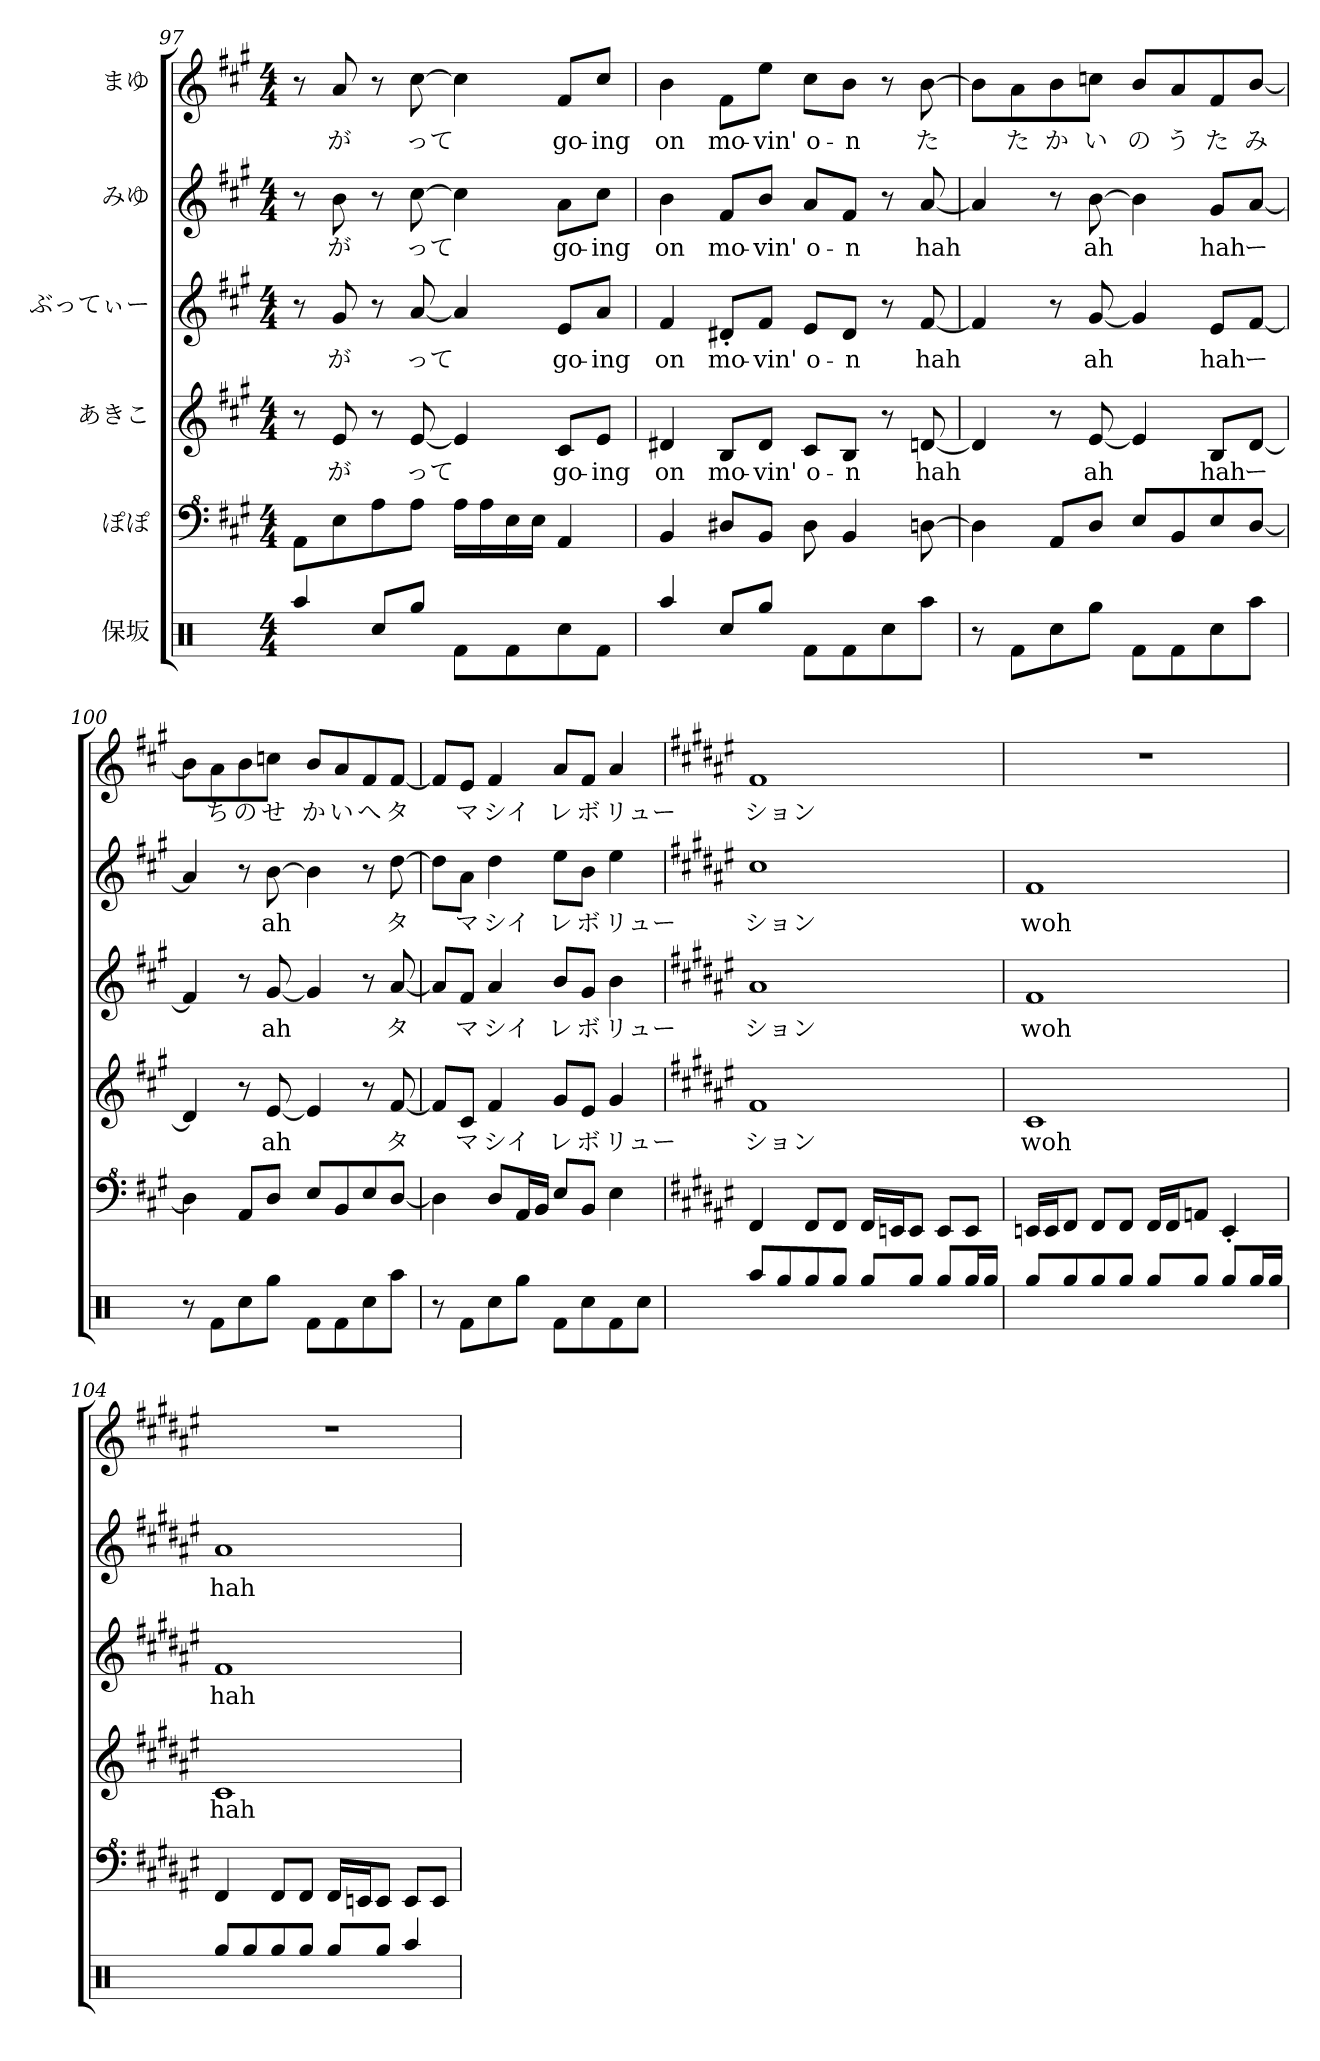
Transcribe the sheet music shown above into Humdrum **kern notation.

**kern	**kern	**kern	**text	**kern	**text	**kern	**text	**kern	**text
*part6	*part5	*part4	*part4	*part3	*part3	*part2	*part2	*part1	*part1
*staff6	*staff5	*staff4	*staff4	*staff3	*staff3	*staff2	*staff2	*staff1	*staff1
*I"保坂	*I"ぽぽ	*I"あきこ	*	*I"ぶってぃー	*	*I"みゆ	*	*I"まゆ	*
*clefX	*clefF^4	*clefG2	*	*clefG2	*	*clefG2	*	*clefG2	*
*k[]	*k[f#c#g#]	*k[f#c#g#]	*	*k[f#c#g#]	*	*k[f#c#g#]	*	*k[f#c#g#]	*
*M4/4	*M4/4	*M4/4	*	*M4/4	*	*M4/4	*	*M4/4	*
=97	=97	=97	=97	=97	=97	=97	=97	=97	=97
4Raa/	8AL	8r	.	8r	.	8r	.	8r	.
.	8e	8e	が	8g#	が	8b	が	8a	が
8Rcc/L	8a	8r	.	8r	.	8r	.	8r	.
8Rgg/J	8aJ	[8e	って	[8a	って	[8cc#	って	[8cc#	って
8Rf\L	16aLL	4e]	.	4a]	.	4cc#]	.	4cc#]	.
.	16a	.	.	.	.	.	.	.	.
8Rf\	16e	.	.	.	.	.	.	.	.
.	16eJJ	.	.	.	.	.	.	.	.
8Rcc\	4A	8c#L	go-	8eL	go-	8aL	go-	8f#L	go-
8Rf\J	.	8eJ	-ing	8aJ	-ing	8cc#J	-ing	8cc#J	-ing
=98	=98	=98	=98	=98	=98	=98	=98	=98	=98
4Raa/	4B	4d#X	on	4f#	on	4b	on	4b	on
8Rcc/L	8d#XL	8BL	mo-	8d#X'L	mo-	8f#L	mo-	8f#L	mo-
8Rgg/J	8BJ	8d#J	-vin'	8f#J	-vin'	8bJ	-vin'	8eeJ	-vin'
8Rf\L	8d#	8c#L	o-	8eL	o-	8aL	o-	8cc#L	o-
8Rf\	4B	8BJ	-n	8d#J	-n	8f#J	-n	8bJ	-n
8Rcc\	.	8r	.	8r	.	8r	.	8r	.
8Raa\J	[8dn	[8dn	hah	[8f#	hah	[8a	hah	[8b	た
=99	=99	=99	=99	=99	=99	=99	=99	=99	=99
8r	4d]	4d]	.	4f#]	.	4a]	.	8bL]	.
8Rf\L	.	.	.	.	.	.	.	8a	た
8Rcc\	8AL	8r	.	8r	.	8r	.	8b	か
8Rgg\J	8dJ	[8e	ah	[8g#	ah	[8b	ah	8ccnJ	い
8Rf\L	8eL	4e]	.	4g#]	.	4b]	.	8bL	の
8Rf\	8B	.	.	.	.	.	.	8a	う
8Rcc\	8e	8BL	hah	8eL	hah	8g#L	hah	8f#	た
8Raa\J	[8dJ	[8dJ	ー	[8f#J	ー	[8aJ	ー	[8bJ	み
=100	=100	=100	=100	=100	=100	=100	=100	=100	=100
8r	4d]	4d]	.	4f#]	.	4a]	.	8bL]	.
8Rf\L	.	.	.	.	.	.	.	8a	ち
8Rcc\	8AL	8r	.	8r	.	8r	.	8b	の
8Rgg\J	8dJ	[8e	ah	[8g#	ah	[8b	ah	8ccnJ	せ
8Rf\L	8eL	4e]	.	4g#]	.	4b]	.	8bL	か
8Rf\	8B	.	.	.	.	.	.	8a	い
8Rcc\	8e	8r	.	8r	.	8r	.	8f#	へ
8Raa\J	[8dJ	[8f#	タ	[8a	タ	[8dd	タ	[8f#J	タ
=101	=101	=101	=101	=101	=101	=101	=101	=101	=101
8r	4d]	8f#L]	.	8aL]	.	8ddL]	.	8f#L]	.
8Rf\L	.	8c#J	マ	8f#J	マ	8aJ	マ	8eJ	マ
8Rcc\	8dL	4f#	シイ	4a	シイ	4dd	シイ	4f#	シイ
8Rgg\J	16AL	.	.	.	.	.	.	.	.
.	16BJJ	.	.	.	.	.	.	.	.
8Rf\L	8eL	8g#L	レ	8bL	レ	8eeL	レ	8aL	レ
8Rcc\	8BJ	8eJ	ボ	8g#J	ボ	8bJ	ボ	8f#J	ボ
8Rf\	4e	4g#	リュー	4b	リュー	4ee	リュー	4a	リュー
8Rcc\J	.	.	.	.	.	.	.	.	.
=102	=102	=102	=102	=102	=102	=102	=102	=102	=102
*	*k[f#c#g#d#a#e#]	*k[f#c#g#d#a#e#]	*	*k[f#c#g#d#a#e#]	*	*k[f#c#g#d#a#e#]	*	*k[f#c#g#d#a#e#]	*
8Raa/L	4F#	1f#	ション	1a#	ション	1cc#	ション	1f#	ション
8Rgg/	.	.	.	.	.	.	.	.	.
8Rgg/	8F#L	.	.	.	.	.	.	.	.
8Rgg/J	8F#J	.	.	.	.	.	.	.	.
8Rgg/L	16F#LL	.	.	.	.	.	.	.	.
.	16EnJ	.	.	.	.	.	.	.	.
8Rgg/J	8EJ	.	.	.	.	.	.	.	.
8Rgg/L	8EL	.	.	.	.	.	.	.	.
16Rgg/L	8EJ	.	.	.	.	.	.	.	.
16Rgg/JJ	.	.	.	.	.	.	.	.	.
=103	=103	=103	=103	=103	=103	=103	=103	=103	=103
8Rgg/L	16EnLL	1c#	woh	1f#	woh	1f#	woh	1r	.
.	16EJ	.	.	.	.	.	.	.	.
8Rgg/	8F#J	.	.	.	.	.	.	.	.
8Rgg/	8F#L	.	.	.	.	.	.	.	.
8Rgg/J	8F#J	.	.	.	.	.	.	.	.
8Rgg/L	16F#LL	.	.	.	.	.	.	.	.
.	16F#J	.	.	.	.	.	.	.	.
8Rgg/J	8AnJ	.	.	.	.	.	.	.	.
8Rgg/L	4E'	.	.	.	.	.	.	.	.
16Rgg/L	.	.	.	.	.	.	.	.	.
16Rgg/JJ	.	.	.	.	.	.	.	.	.
=104	=104	=104	=104	=104	=104	=104	=104	=104	=104
8Rgg/L	4F#	1c#	hah	1f#	hah	1a#	hah	1r	.
8Rgg/	.	.	.	.	.	.	.	.	.
8Rgg/	8F#L	.	.	.	.	.	.	.	.
8Rgg/J	8F#J	.	.	.	.	.	.	.	.
8Rgg/L	16F#LL	.	.	.	.	.	.	.	.
.	16EnJ	.	.	.	.	.	.	.	.
8Rgg/J	8EJ	.	.	.	.	.	.	.	.
4Raa/	8EL	.	.	.	.	.	.	.	.
.	8EJ	.	.	.	.	.	.	.	.
=	=	=	=	=	=	=	=	=	=
*-	*-	*-	*-	*-	*-	*-	*-	*-	*-
